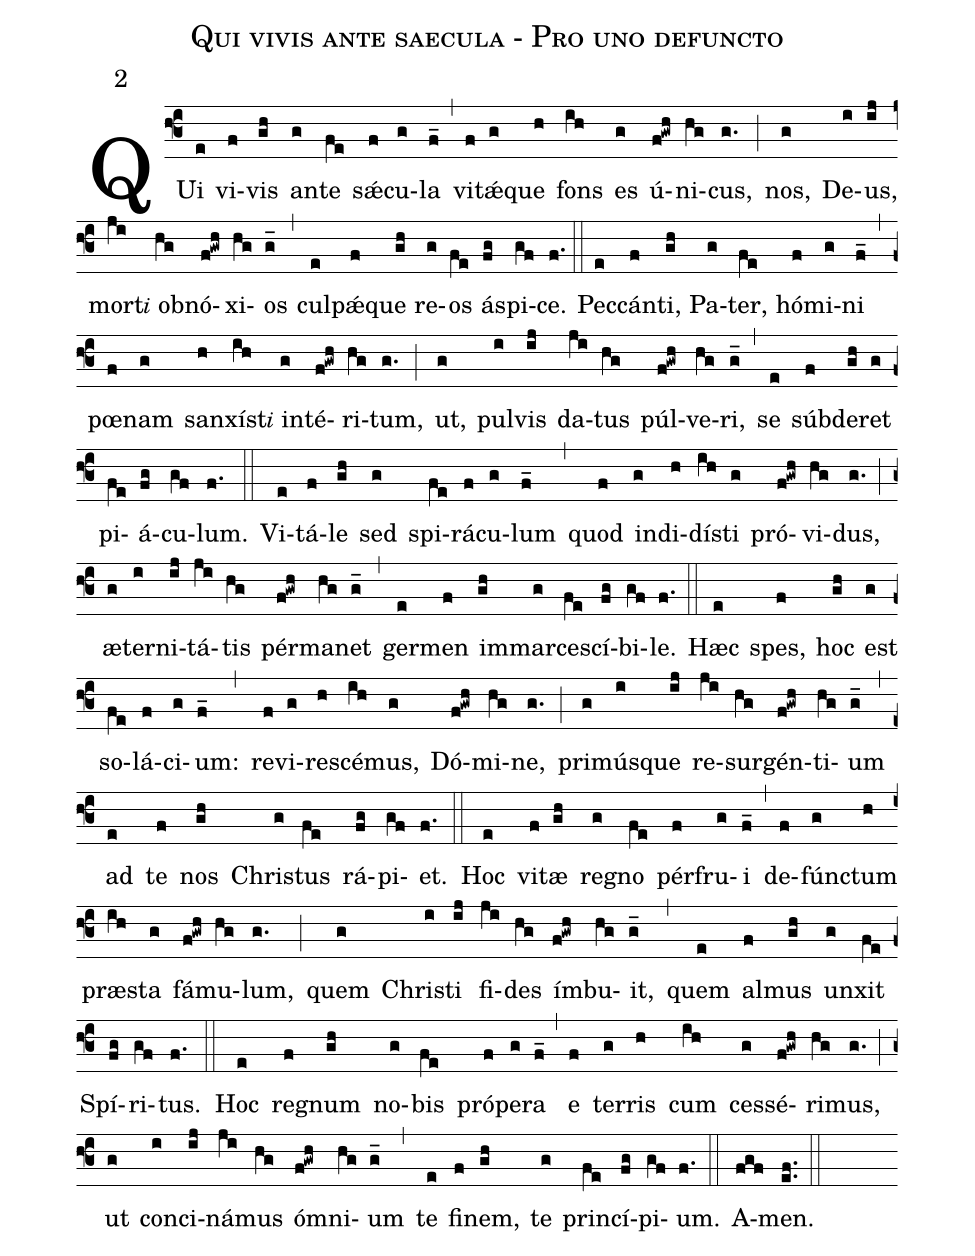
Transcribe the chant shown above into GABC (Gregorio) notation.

name: Qui vivis ante saecula - Pro uno defuncto;
mode: 2;
%%
(f3)
QUi(e) vi(f)vis(gh) an(g)te(fe) sǽ(f)cu(g)la(f_) (,)
vi(f)tǽ(g)que(h) fons(ih) es(g) ú(f!gwh)ni(hg)cus,(g.) (;)
nos,(g) De(i)us,(ij) mor(ji)t<e>i</e> {o}b(hg)nó(f!gwh)xi(hg)os(g_) (,)
cul(e)pǽ(f)que(gh) re(g)os(fe) á(fg)spi(gf)ce.(f.) (::)

Pec(e)cán(f)ti,(gh) Pa(g)ter,(fe) hó(f)mi(g)ni(f_) (,)
pœ(f)nam(g) san(h)xí(ih)st<e>i</e> {i}n(g)té(f!gwh)ri(hg)tum,(g.) (;)
ut,(g) pul(i)vis(ij) da(ji)tus(hg) púl(f!gwh)ve(hg)ri,(g_) (,)
se(e) súb(f)de(gh)ret(g) pi(fe)á(fg)cu(gf)lum.(f.) (::)

Vi(e)tá(f)le(gh) sed(g) spi(fe)rá(f)cu(g)lum(f_) (,)
quod(f) in(g)di(h)dí(ih)sti(g) pró(f!gwh)vi(hg)dus,(g.) (;)
æ(g)ter(i)ni(ij)tá(ji)tis(hg) pér(f!gwh)ma(hg)net(g_) (,)
ger(e)men(f) im(gh)mar(g)ce(fe)scí(fg)bi(gf)le.(f.) (::)

Hæc(e) spes,(f) hoc(gh) est(g) so(fe)lá(f)ci(g)um:(f_) (,)
re(f)vi(g)re(h)scé(ih)mus,(g) Dó(f!gwh)mi(hg)ne,(g.) (;)
pri(g)mús(i)que(ij) re(ji)sur(hg)gén(f!gwh)ti(hg)um(g_) (,)
ad(e) te(f) nos(gh) Chri(g)stus(fe) rá(fg)pi(gf)et.(f.) (::)

Hoc(e) vi(f)tæ(gh) re(g)gno(fe) pér(f)fru(g)i(f_) (,)
de(f)fún(g)ctum(h) præ(ih)sta(g) fá(f!gwh)mu(hg)lum,(g.) (;)
quem(g) Chri(i)sti(ij) fi(ji)des(hg) ím(f!gwh)bu(hg)it,(g_) (,)
quem(e) al(f)mus(gh) un(g)xit(fe) Spí(fg)ri(gf)tus.(f.) (::)

Hoc(e) re(f)gnum(gh) no(g)bis(fe) pró(f)pe(g)ra(f_) (,)
e(f) ter(g)ris(h) cum(ih) ces(g)sé(f!gwh)ri(hg)mus,(g.) (;)
ut(g) con(i)ci(ij)ná(ji)mus(hg) óm(f!gwh)ni(hg)um(g_) (,)
te(e) fi(f)nem,(gh) te(g) prin(fe)cí(fg)pi(gf)um.(f.) (::)

A(fgf)men.(ef..) (::)
